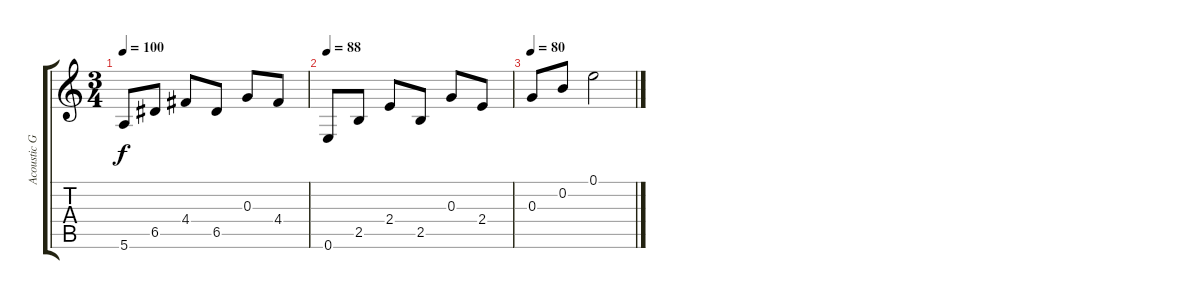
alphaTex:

\track ("Acoustic Guitar" "Acoustic G") {instrument acousticguitarnylon}
\staff {score tabs}
\tuning (E4 B3 G3 D3 A2 E2) {hide}
\ts (3 4)
\tempo 100
\clef g2
\ks c
5.6.8{dy f} 6.5.8 4.4.8 6.5.8 0.3.8 4.4.8 |
\tempo 88
0.6.8 2.5.8 2.4.8 2.5.8 0.3.8 2.4.8 |
\tempo 80
0.3.8 0.2.8 0.1.2
